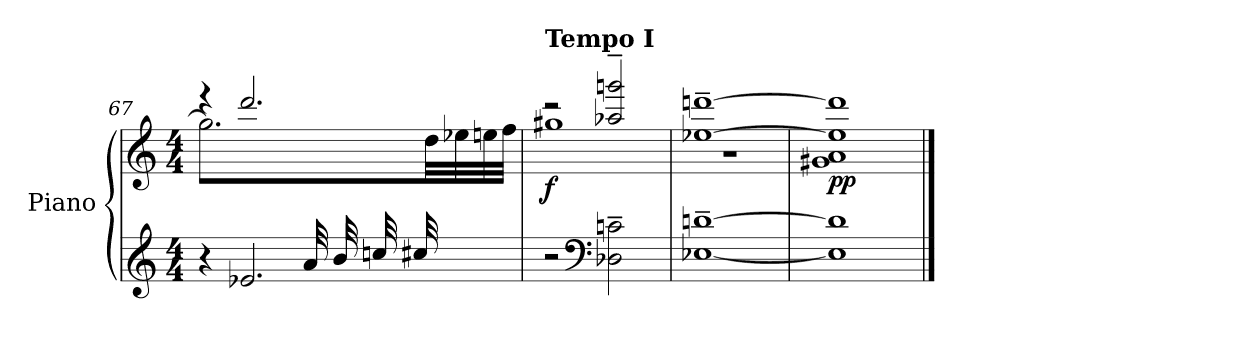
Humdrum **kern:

**kern	**kern	**dynam
*part1	*part1	*part1
*staff2	*staff1	*staff1/2
*I"Piano	*	*
*I'Pno	*	*
*clefG2	*clefG2	*
*k[]	*k[]	*
*M4/4	*M4/4	*
=67	=67	=67
*^	*^	*
2.ryy	4r	4r	2.gg#\]	.
.	2.e-X/	2.ddd/	.	.
32a/LLL	.	.	8ryy	.
32b/	.	.	.	.
32ccni/	.	.	.	.
32cc#X/	.	.	.	.
8ryy	.	.	32dd\	.
.	.	.	32ee-X\	.
.	.	.	32een\	.
.	.	.	32ff\JJJ	.
*v	*v	*	*	*
!!LO:LB:g=z	!!
=68	=68	=68	=68
*	*MM56	*	*
!	!LO:TX:a:B:t=Tempo I	!	!
!	!	!	!LO:DY:b
2r	2r	1gg#X	f
*clefF4	*	*	*
2D-X\~ 2cni\~	2aa-X/~ 2gggni/~	.	.
=69	=69	=69	=69
[1E-X~ [1dni~	[1ee-X~ [1dddni~	1r	.
=70	=70	=70	=70
!	!	!	!LO:DY:b
1E-] 1d]	1ee-] 1ddd]	1g#X 1a	pp
*	*v	*v	*
==	==	==
*-	*-	*-
